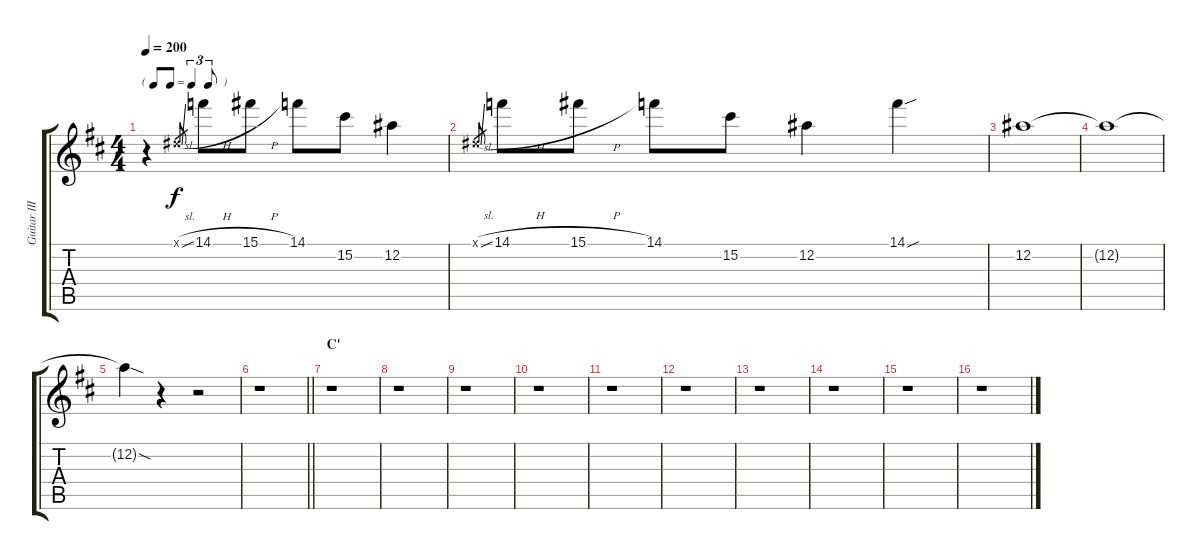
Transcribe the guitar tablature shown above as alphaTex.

\track ("Guitar III(Sakito)" "Guitar III") {instrument distortionguitar}
\staff {score tabs}
\tuning (Eb4 Bb3 Gb3 Db3 Ab2 Eb2) {hide}
\ts (4 4)
\tf triplet8th
\tempo 200
\clef g2
\ks d
r.4{dy f} 0.1{sl x}.8{gr} 14.1{h}.8 15.1{h}.8 14.1.8 15.2.8 12.2.4 |
0.1{sl x}.8{gr} 14.1{h}.8 15.1{h}.8 14.1.8 15.2.8 12.2.4 14.1{sou}.4 |
12.2.1 |
12.2{t}.1 |
12.2{sod t}.4 r.4 r.2 |
\barLineRight lightlight
r.1 |
\section ("" "C'")
r.1 |
r.1 |
r.1 |
r.1 |
r.1 |
r.1 |
r.1 |
r.1 |
r.1 |
r.1
